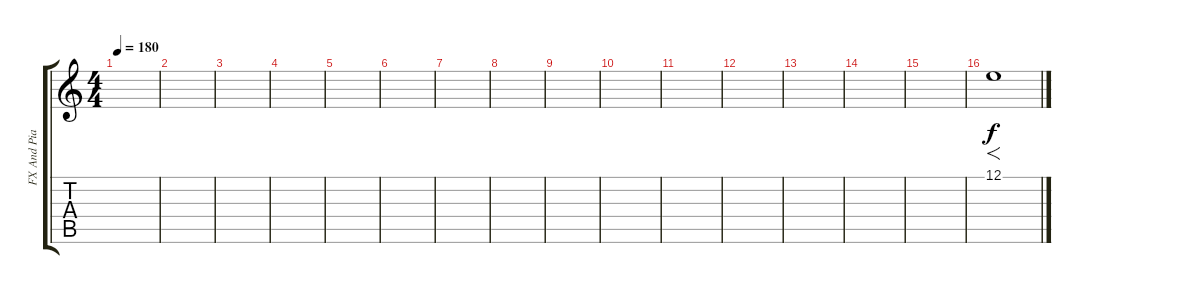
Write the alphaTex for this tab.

\track ("FX And Piano" "FX And Pia") {instrument synthstrings1}
\staff {score tabs}
\tuning (E4 B3 G3 D3 A2 E2) {hide}
\ts (4 4)
\tempo 180
\clef g2
\ks c
|
|
|
|
|
|
|
|
|
|
|
|
|
|
|
12.1.1{f volume 7}
